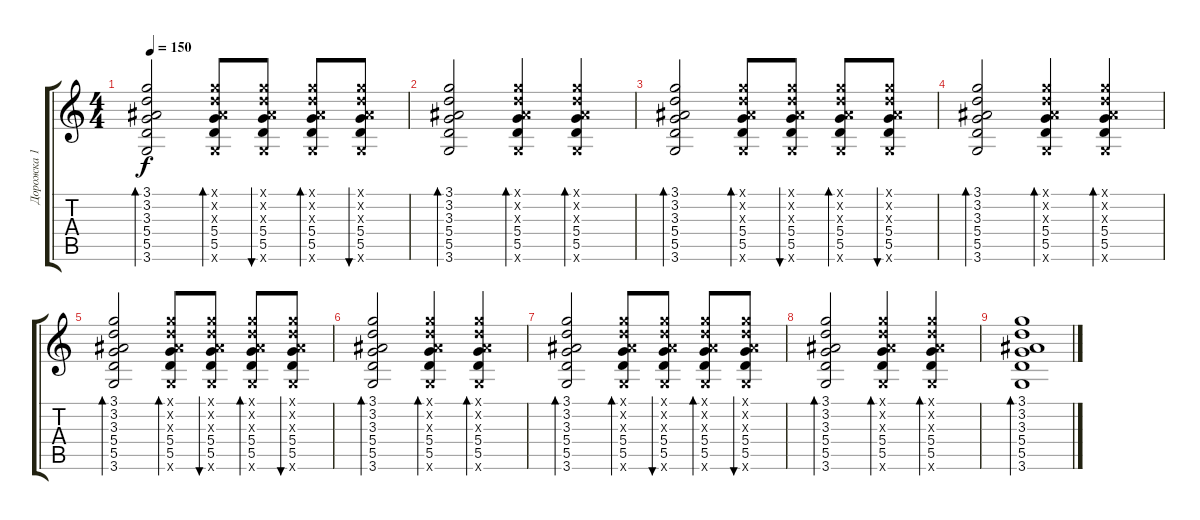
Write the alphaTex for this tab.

\track ("Дорожка 1" "Дорожка 1") {instrument acousticguitarsteel}
\staff {score tabs}
\tuning (E4 B3 G3 D3 A2 E2) {hide}
\ts (4 4)
\tempo 150
\clef g2
\ks c
(3.1 3.2 3.3 5.4 5.5 3.6).2{bd 60 dy f} (3.1{x} 3.2{x} 3.3{x} 5.4 5.5 3.6{x}).8{bd 60} (3.1{x} 3.2{x} 3.3{x} 5.4 5.5 3.6{x}).8{bu 60} (3.1{x} 3.2{x} 3.3{x} 5.4 5.5 3.6{x}).8{bd 60} (3.1{x} 3.2{x} 3.3{x} 5.4 5.5 3.6{x}).8{bu 60} |
(3.1 3.2 3.3 5.4 5.5 3.6).2{bd 60} (3.1{x} 3.2{x} 3.3{x} 5.4 5.5 3.6{x}).4{bd 60} (3.1{x} 3.2{x} 3.3{x} 5.4 5.5 3.6{x}).4{bd 60} |
(3.1 3.2 3.3 5.4 5.5 3.6).2{bd 60} (3.1{x} 3.2{x} 3.3{x} 5.4 5.5 3.6{x}).8{bd 60} (3.1{x} 3.2{x} 3.3{x} 5.4 5.5 3.6{x}).8{bu 60} (3.1{x} 3.2{x} 3.3{x} 5.4 5.5 3.6{x}).8{bd 60} (3.1{x} 3.2{x} 3.3{x} 5.4 5.5 3.6{x}).8{bu 60} |
(3.1 3.2 3.3 5.4 5.5 3.6).2{bd 60} (3.1{x} 3.2{x} 3.3{x} 5.4 5.5 3.6{x}).4{bd 60} (3.1{x} 3.2{x} 3.3{x} 5.4 5.5 3.6{x}).4{bd 60} |
(3.1 3.2 3.3 5.4 5.5 3.6).2{bd 60} (3.1{x} 3.2{x} 3.3{x} 5.4 5.5 3.6{x}).8{bd 60} (3.1{x} 3.2{x} 3.3{x} 5.4 5.5 3.6{x}).8{bu 60} (3.1{x} 3.2{x} 3.3{x} 5.4 5.5 3.6{x}).8{bd 60} (3.1{x} 3.2{x} 3.3{x} 5.4 5.5 3.6{x}).8{bu 60} |
(3.1 3.2 3.3 5.4 5.5 3.6).2{bd 60} (3.1{x} 3.2{x} 3.3{x} 5.4 5.5 3.6{x}).4{bd 60} (3.1{x} 3.2{x} 3.3{x} 5.4 5.5 3.6{x}).4{bd 60} |
(3.1 3.2 3.3 5.4 5.5 3.6).2{bd 60} (3.1{x} 3.2{x} 3.3{x} 5.4 5.5 3.6{x}).8{bd 60} (3.1{x} 3.2{x} 3.3{x} 5.4 5.5 3.6{x}).8{bu 60} (3.1{x} 3.2{x} 3.3{x} 5.4 5.5 3.6{x}).8{bd 60} (3.1{x} 3.2{x} 3.3{x} 5.4 5.5 3.6{x}).8{bu 60} |
(3.1 3.2 3.3 5.4 5.5 3.6).2{bd 60} (3.1{x} 3.2{x} 3.3{x} 5.4 5.5 3.6{x}).4{bd 60} (3.1{x} 3.2{x} 3.3{x} 5.4 5.5 3.6{x}).4{bd 60} |
(3.1 3.2 3.3 5.4 5.5 3.6).1{bd 60}
